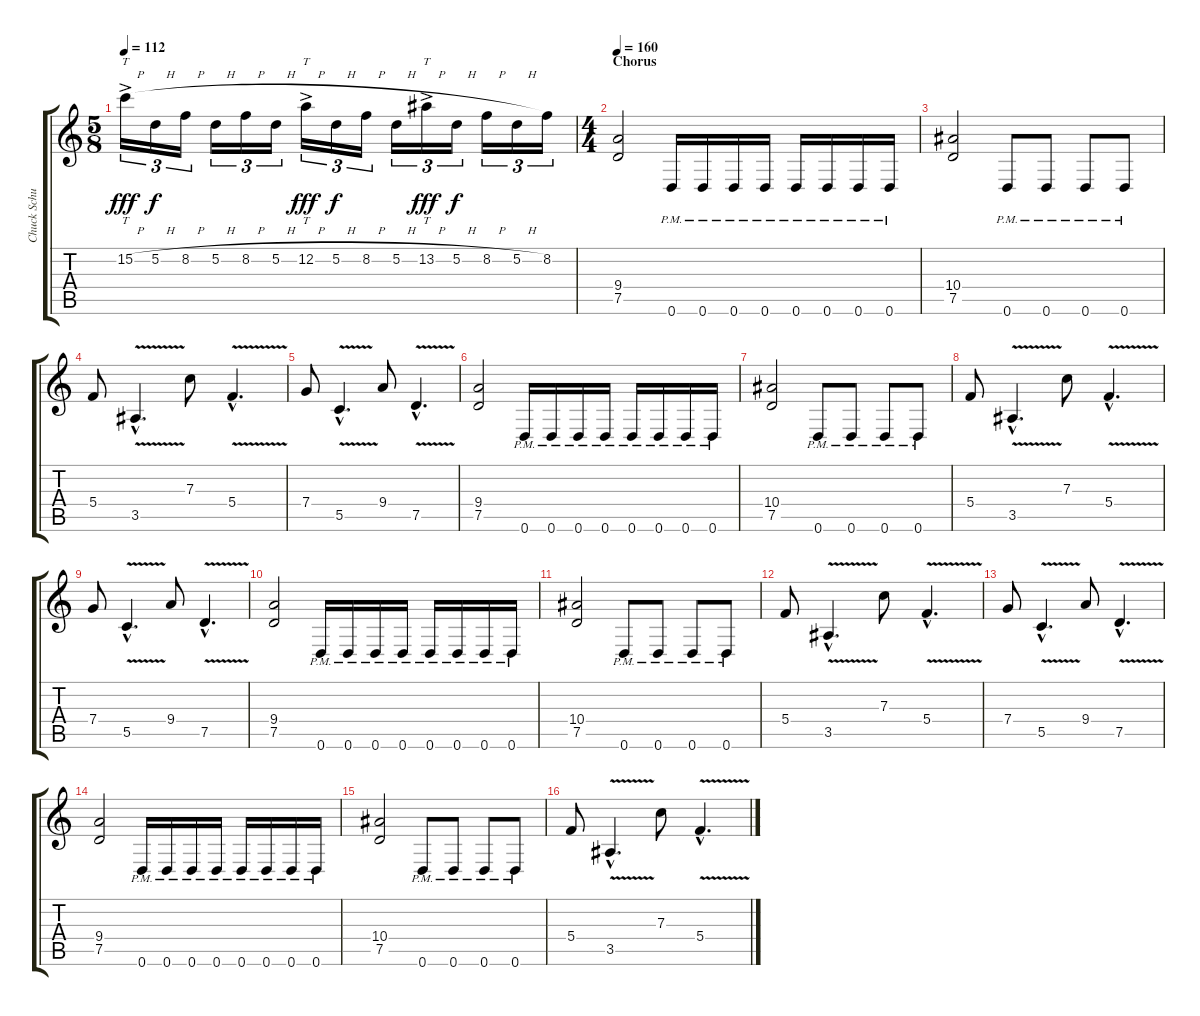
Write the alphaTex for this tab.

\track ("Chuck Schuldiner" "Chuck Schu") {instrument distortionguitar}
\staff {score tabs}
\tuning (D4 A3 F3 C3 G2 D2) {hide}
\ts (5 8)
\tempo 112
\clef g2
\ks c
15.2{h ac}.16{tt tu (3 2) dy fff} 5.2{h}.16{tu (3 2) dy f} 8.2{h}.16{tu (3 2)} 5.2{h}.16{tu (3 2)} 8.2{h}.16{tu (3 2)} 5.2{h}.16{tu (3 2)} 12.2{h ac}.16{tt tu (3 2) dy fff} 5.2{h}.16{tu (3 2) dy f} 8.2{h}.16{tu (3 2)} 5.2{h}.16{tu (3 2)} 13.2{h ac}.16{tt tu (3 2) dy fff} 5.2{h}.16{tu (3 2) dy f} 8.2{h}.16{tu (3 2)} 5.2{h}.16{tu (3 2)} 8.2.16{tu (3 2)} |
\ts (4 4)
\section ("" "Chorus")
\tempo 160
(9.4 7.5).2 0.6{pm}.16 0.6{pm}.16 0.6{pm}.16 0.6{pm}.16 0.6{pm}.16 0.6{pm}.16 0.6{pm}.16 0.6{pm}.16 |
(10.4 7.5).2 0.6{pm}.8 0.6{pm}.8 0.6{pm}.8 0.6{pm}.8 |
5.4.8 3.5{v hac}.4{d} 7.3.8 5.4{v hac}.4{d} |
7.4.8 5.5{v hac}.4{d} 9.4.8 7.5{v hac}.4{d} |
(9.4 7.5).2 0.6{pm}.16 0.6{pm}.16 0.6{pm}.16 0.6{pm}.16 0.6{pm}.16 0.6{pm}.16 0.6{pm}.16 0.6{pm}.16 |
(10.4 7.5).2 0.6{pm}.8 0.6{pm}.8 0.6{pm}.8 0.6{pm}.8 |
5.4.8 3.5{v hac}.4{d} 7.3.8 5.4{v hac}.4{d} |
7.4.8 5.5{v hac}.4{d} 9.4.8 7.5{v hac}.4{d} |
(9.4 7.5).2 0.6{pm}.16 0.6{pm}.16 0.6{pm}.16 0.6{pm}.16 0.6{pm}.16 0.6{pm}.16 0.6{pm}.16 0.6{pm}.16 |
(10.4 7.5).2 0.6{pm}.8 0.6{pm}.8 0.6{pm}.8 0.6{pm}.8 |
5.4.8 3.5{v hac}.4{d} 7.3.8 5.4{v hac}.4{d} |
7.4.8 5.5{v hac}.4{d} 9.4.8 7.5{v hac}.4{d} |
(9.4 7.5).2 0.6{pm}.16 0.6{pm}.16 0.6{pm}.16 0.6{pm}.16 0.6{pm}.16 0.6{pm}.16 0.6{pm}.16 0.6{pm}.16 |
(10.4 7.5).2 0.6{pm}.8 0.6{pm}.8 0.6{pm}.8 0.6{pm}.8 |
5.4.8 3.5{v hac}.4{d} 7.3.8 5.4{v hac}.4{d}
